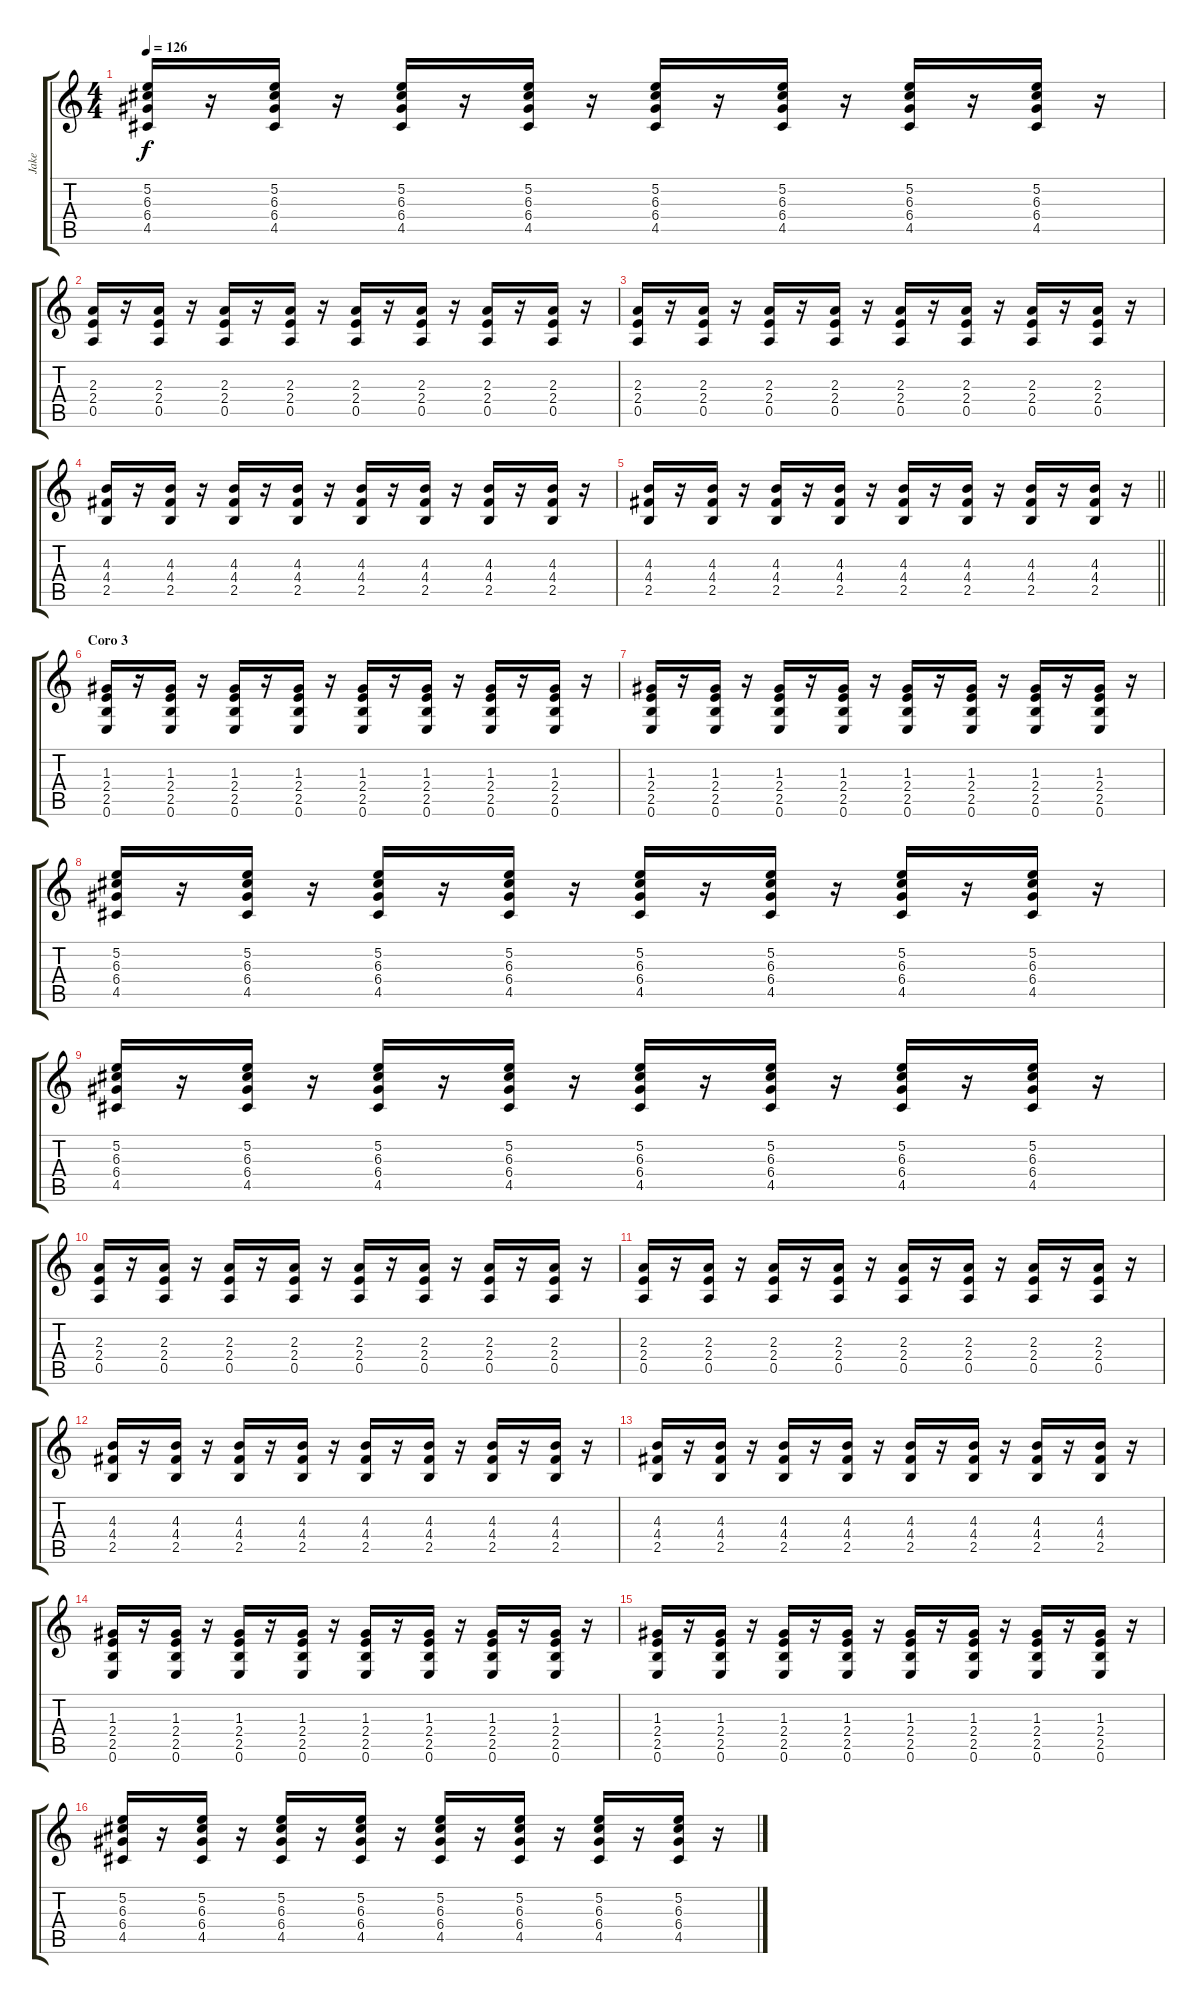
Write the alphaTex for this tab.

\track ("Jake" "Jake") {instrument overdrivenguitar}
\staff {score tabs}
\tuning (E4 B3 G3 D3 A2 E2) {hide}
\ts (4 4)
\tempo 126
\clef g2
\ks c
(5.2 6.3 6.4 4.5).16{dy f} r.16 (5.2 6.3 6.4 4.5).16 r.16 (5.2 6.3 6.4 4.5).16 r.16 (5.2 6.3 6.4 4.5).16 r.16 (5.2 6.3 6.4 4.5).16 r.16 (5.2 6.3 6.4 4.5).16 r.16 (5.2 6.3 6.4 4.5).16 r.16 (5.2 6.3 6.4 4.5).16 r.16{volume 14} |
(2.3 2.4 0.5).16{volume 0} r.16 (2.3 2.4 0.5).16 r.16 (2.3 2.4 0.5).16 r.16 (2.3 2.4 0.5).16 r.16 (2.3 2.4 0.5).16 r.16 (2.3 2.4 0.5).16 r.16 (2.3 2.4 0.5).16 r.16 (2.3 2.4 0.5).16 r.16 |
(2.3 2.4 0.5).16 r.16 (2.3 2.4 0.5).16 r.16 (2.3 2.4 0.5).16 r.16 (2.3 2.4 0.5).16 r.16 (2.3 2.4 0.5).16 r.16 (2.3 2.4 0.5).16 r.16 (2.3 2.4 0.5).16 r.16 (2.3 2.4 0.5).16 r.16{volume 14} |
(4.3 4.4 2.5).16{volume 0} r.16 (4.3 4.4 2.5).16 r.16 (4.3 4.4 2.5).16 r.16 (4.3 4.4 2.5).16 r.16 (4.3 4.4 2.5).16 r.16 (4.3 4.4 2.5).16 r.16 (4.3 4.4 2.5).16 r.16 (4.3 4.4 2.5).16 r.16 |
\barLineRight lightlight
(4.3 4.4 2.5).16 r.16 (4.3 4.4 2.5).16 r.16 (4.3 4.4 2.5).16 r.16 (4.3 4.4 2.5).16 r.16 (4.3 4.4 2.5).16 r.16 (4.3 4.4 2.5).16 r.16 (4.3 4.4 2.5).16 r.16 (4.3 4.4 2.5).16 r.16{volume 14} |
\section ("" "Coro 3")
(1.3 2.4 2.5 0.6).16{volume 0} r.16 (1.3 2.4 2.5 0.6).16 r.16 (1.3 2.4 2.5 0.6).16 r.16 (1.3 2.4 2.5 0.6).16 r.16 (1.3 2.4 2.5 0.6).16 r.16 (1.3 2.4 2.5 0.6).16 r.16 (1.3 2.4 2.5 0.6).16 r.16 (1.3 2.4 2.5 0.6).16 r.16 |
(1.3 2.4 2.5 0.6).16 r.16 (1.3 2.4 2.5 0.6).16 r.16 (1.3 2.4 2.5 0.6).16 r.16 (1.3 2.4 2.5 0.6).16 r.16 (1.3 2.4 2.5 0.6).16 r.16 (1.3 2.4 2.5 0.6).16 r.16 (1.3 2.4 2.5 0.6).16 r.16 (1.3 2.4 2.5 0.6).16 r.16{volume 14} |
(5.2 6.3 6.4 4.5).16{volume 0} r.16 (5.2 6.3 6.4 4.5).16 r.16 (5.2 6.3 6.4 4.5).16 r.16 (5.2 6.3 6.4 4.5).16 r.16 (5.2 6.3 6.4 4.5).16 r.16 (5.2 6.3 6.4 4.5).16 r.16 (5.2 6.3 6.4 4.5).16 r.16 (5.2 6.3 6.4 4.5).16 r.16 |
(5.2 6.3 6.4 4.5).16 r.16 (5.2 6.3 6.4 4.5).16 r.16 (5.2 6.3 6.4 4.5).16 r.16 (5.2 6.3 6.4 4.5).16 r.16 (5.2 6.3 6.4 4.5).16 r.16 (5.2 6.3 6.4 4.5).16 r.16 (5.2 6.3 6.4 4.5).16 r.16 (5.2 6.3 6.4 4.5).16 r.16{volume 14} |
(2.3 2.4 0.5).16{volume 0} r.16 (2.3 2.4 0.5).16 r.16 (2.3 2.4 0.5).16 r.16 (2.3 2.4 0.5).16 r.16 (2.3 2.4 0.5).16 r.16 (2.3 2.4 0.5).16 r.16 (2.3 2.4 0.5).16 r.16 (2.3 2.4 0.5).16 r.16 |
(2.3 2.4 0.5).16 r.16 (2.3 2.4 0.5).16 r.16 (2.3 2.4 0.5).16 r.16 (2.3 2.4 0.5).16 r.16 (2.3 2.4 0.5).16 r.16 (2.3 2.4 0.5).16 r.16 (2.3 2.4 0.5).16 r.16 (2.3 2.4 0.5).16 r.16{volume 14} |
(4.3 4.4 2.5).16{volume 0} r.16 (4.3 4.4 2.5).16 r.16 (4.3 4.4 2.5).16 r.16 (4.3 4.4 2.5).16 r.16 (4.3 4.4 2.5).16 r.16 (4.3 4.4 2.5).16 r.16 (4.3 4.4 2.5).16 r.16 (4.3 4.4 2.5).16 r.16 |
(4.3 4.4 2.5).16 r.16 (4.3 4.4 2.5).16 r.16 (4.3 4.4 2.5).16 r.16 (4.3 4.4 2.5).16 r.16 (4.3 4.4 2.5).16 r.16 (4.3 4.4 2.5).16 r.16 (4.3 4.4 2.5).16 r.16 (4.3 4.4 2.5).16 r.16{volume 14} |
(1.3 2.4 2.5 0.6).16{volume 0} r.16 (1.3 2.4 2.5 0.6).16 r.16 (1.3 2.4 2.5 0.6).16 r.16 (1.3 2.4 2.5 0.6).16 r.16 (1.3 2.4 2.5 0.6).16 r.16 (1.3 2.4 2.5 0.6).16 r.16 (1.3 2.4 2.5 0.6).16 r.16 (1.3 2.4 2.5 0.6).16 r.16 |
(1.3 2.4 2.5 0.6).16 r.16 (1.3 2.4 2.5 0.6).16 r.16 (1.3 2.4 2.5 0.6).16 r.16 (1.3 2.4 2.5 0.6).16 r.16 (1.3 2.4 2.5 0.6).16 r.16 (1.3 2.4 2.5 0.6).16 r.16 (1.3 2.4 2.5 0.6).16 r.16 (1.3 2.4 2.5 0.6).16 r.16{volume 14} |
(5.2 6.3 6.4 4.5).16{volume 0} r.16 (5.2 6.3 6.4 4.5).16 r.16 (5.2 6.3 6.4 4.5).16 r.16 (5.2 6.3 6.4 4.5).16 r.16 (5.2 6.3 6.4 4.5).16 r.16 (5.2 6.3 6.4 4.5).16 r.16 (5.2 6.3 6.4 4.5).16 r.16 (5.2 6.3 6.4 4.5).16 r.16
